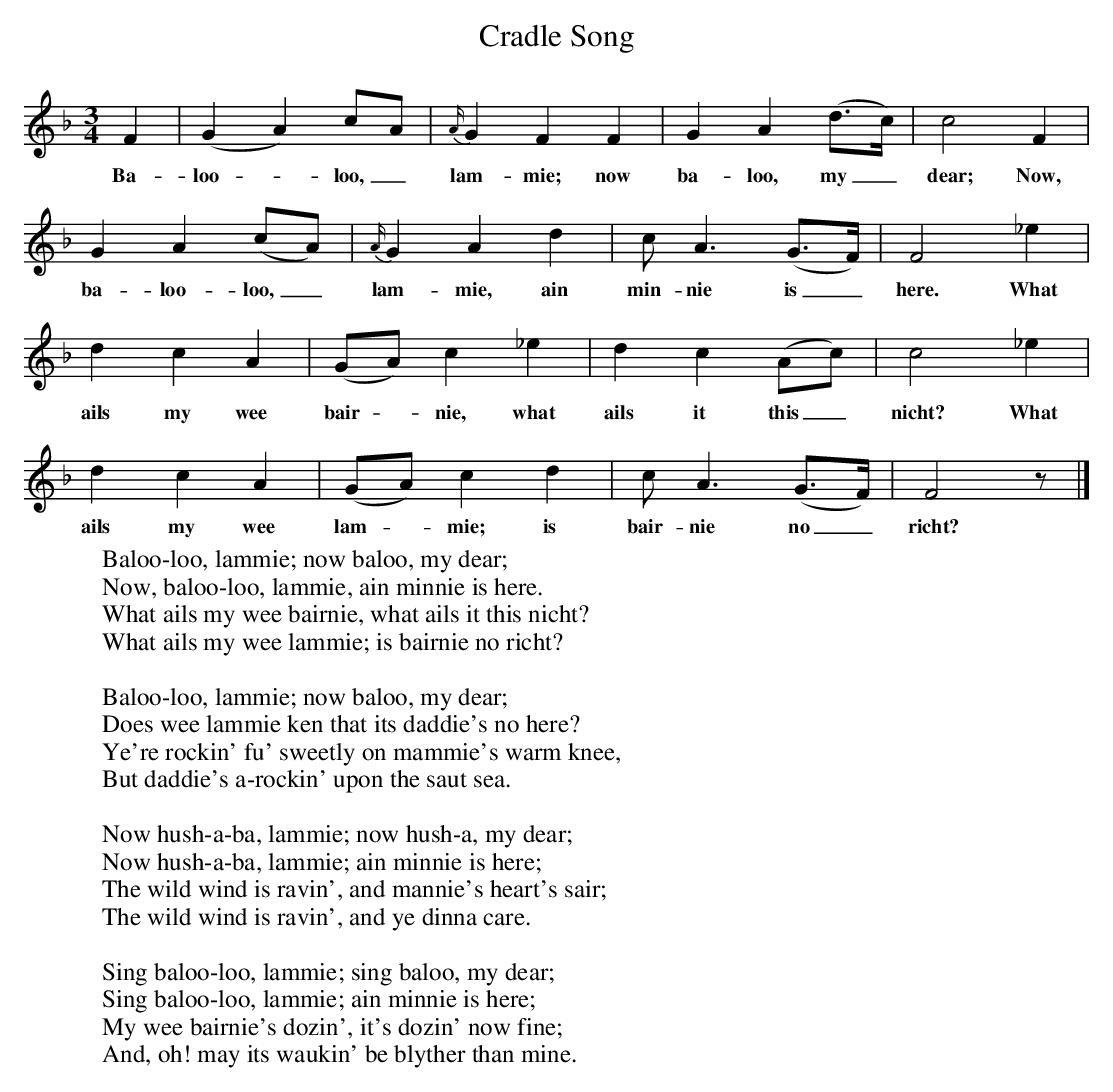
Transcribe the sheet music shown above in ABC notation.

X:1
T:Cradle Song
M:3/4
L:1/8
K:F
F2|(G2A2)cA|{A/}G2F2F2|G2A2(d3/2c/)|c4F2|
w:Ba-loo - loo,_ lam-mie; now ba-loo, my_ dear; Now,
G2A2(cA)|{A/}G2A2d2|cA3(G3/2F/)|F4_e2|
w:ba-loo-loo,_ lam-mie, ain min-nie is_ here. What
d2c2A2|(GA)c2_e2|d2c2(Ac)|c4_e2|
w:ails my wee bair - nie, what ails it this_ nicht? What
d2c2A2|(GA)c2d2|cA3(G3/2F/)|F4z|]
w:ails my wee lam - mie; is bair-nie no_ richt?
W:Baloo-loo, lammie; now baloo, my dear;
W:Now, baloo-loo, lammie, ain minnie is here.
W:What ails my wee bairnie, what ails it this nicht?
W:What ails my wee lammie; is bairnie no richt?
W:
W:Baloo-loo, lammie; now baloo, my dear;
W:Does wee lammie ken that its daddie's no here?
W:Ye're rockin' fu' sweetly on mammie's warm knee,
W:But daddie's a-rockin' upon the saut sea.
W:
W:Now hush-a-ba, lammie; now hush-a, my dear;
W:Now hush-a-ba, lammie; ain minnie is here;
W:The wild wind is ravin', and mannie's heart's sair;
W:The wild wind is ravin', and ye dinna care.
W:
W:Sing baloo-loo, lammie; sing baloo, my dear;
W:Sing baloo-loo, lammie; ain minnie is here;
W:My wee bairnie's dozin', it's dozin' now fine;
W:And, oh! may its waukin' be blyther than mine.
